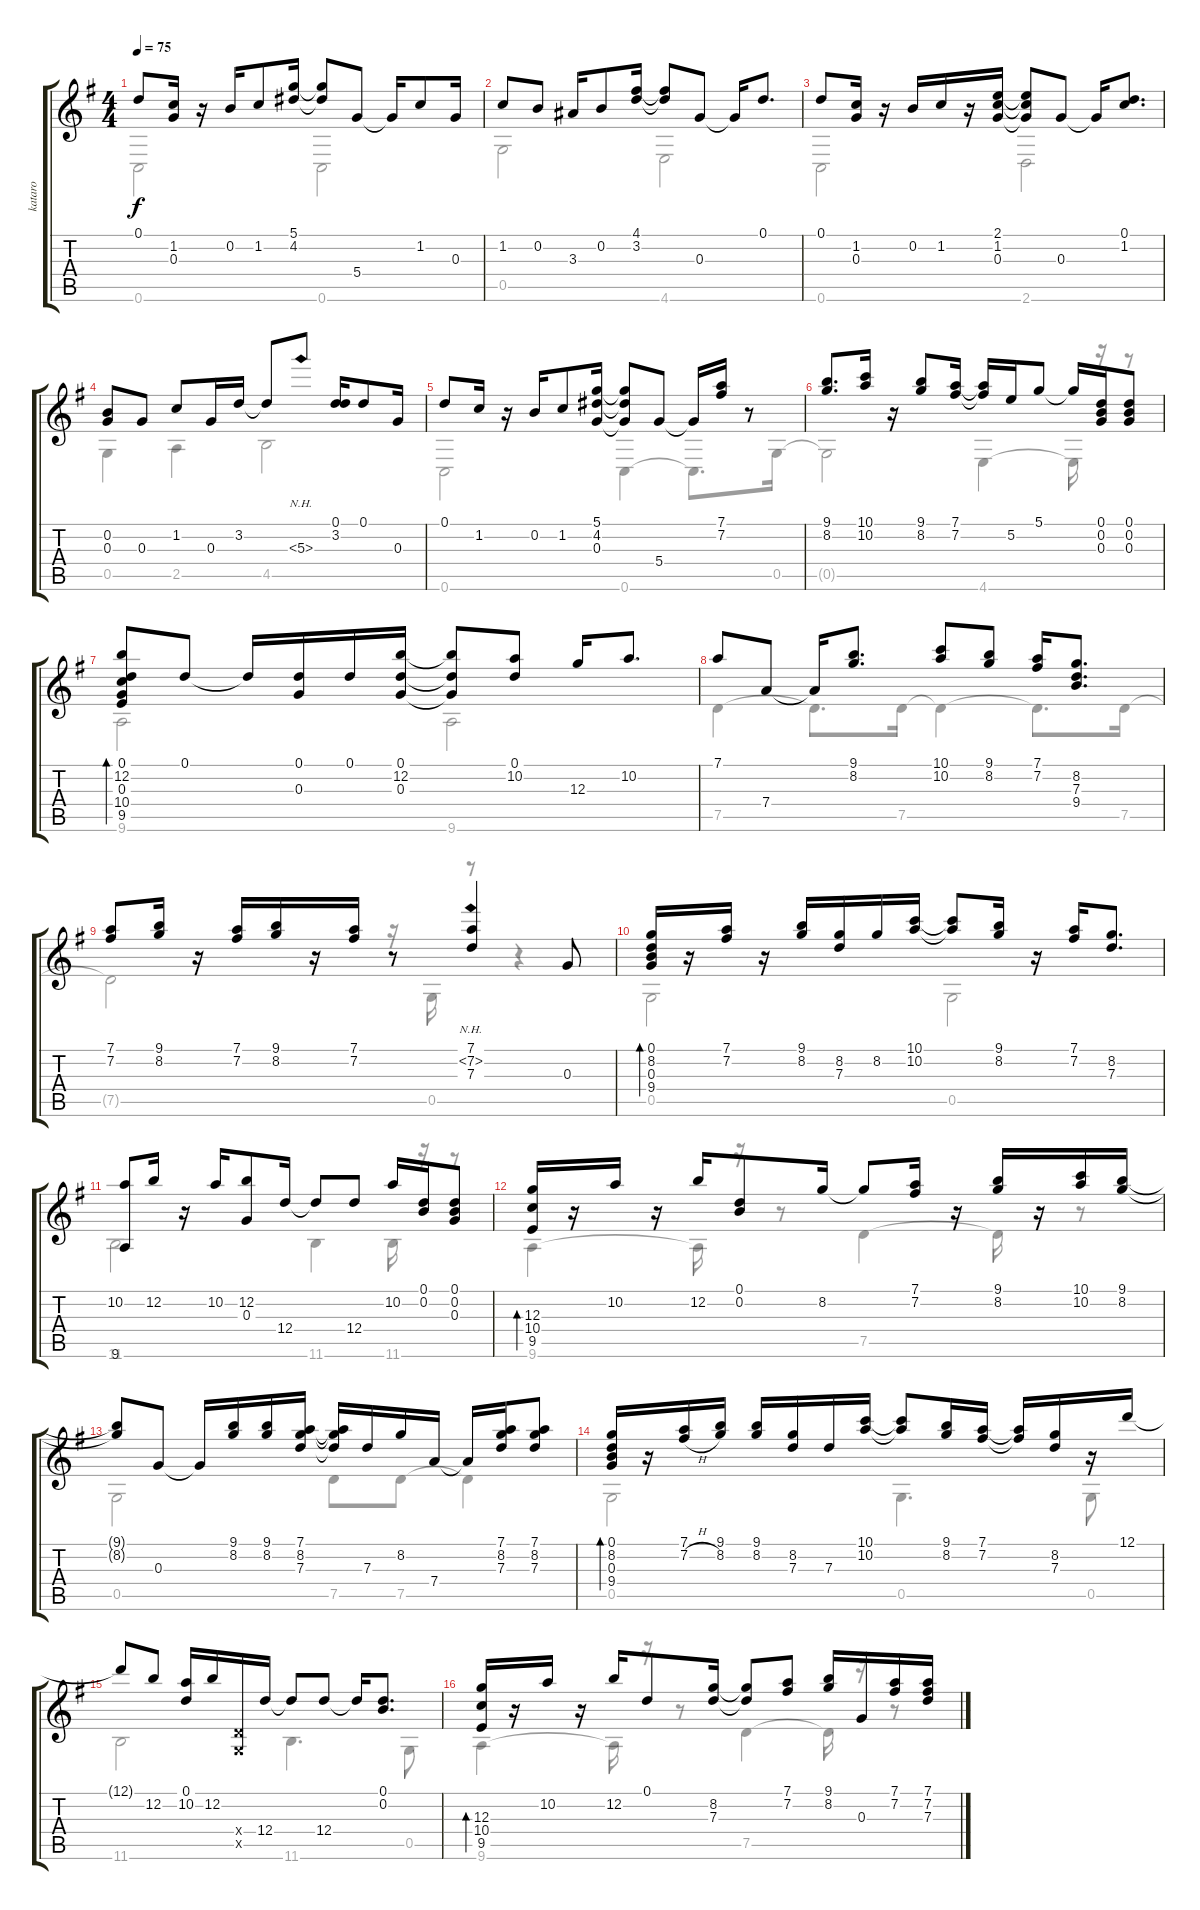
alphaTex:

\track ("kataro" "kataro") {instrument acousticguitarsteel}
\staff {score tabs}
\tuning (D4 B3 G3 D3 G2 C2) {hide}
\voice
\ts (4 4)
\tempo 75
\clef g2
\ks g
0.1.8{dy f} (1.2 0.3).16 r.16 0.2.16 1.2.8 (5.1 4.2).16 (5.1{t} 4.2{t}).8 5.4.8 5.4{t}.16 1.2.8 0.3.16 |
1.2.8 0.2.8 3.3.16 0.2.8 (4.1 3.2).16 (4.1{t} 3.2{t}).8 0.3.8 0.3{t}.16 0.1.8{d} |
0.1.8 (1.2 0.3).16 r.16 0.2.16 1.2.16 r.16 (2.1 1.2 0.3).16 (2.1{t} 1.2{t} 0.3{t}).8 0.3.8 0.3{t}.16 (0.1 1.2).8{d} |
(0.2 0.3).8 0.3.8 1.2.8 0.3.16 3.2.16 3.2{t}.8 5.3{nh}.8 (0.1 3.2).16 0.1.8 0.3.16 |
0.1.8 1.2.16 r.16 0.2.16 1.2.8 (5.1 4.2 0.3).16 (5.1{t} 4.2{t} 0.3{t}).8 5.4.8 5.4{t}.16 (7.1 7.2).16 r.8 |
(9.1 8.2).8{d} (10.1 10.2).16 r.16 (9.1 8.2).8 (7.1 7.2).16 (7.1{t} 7.2{t}).16 5.2.16 5.1.8 5.1{t}.16 (0.1 0.2 0.3).16 (0.1 0.2 0.3).8 |
(0.1 12.2 0.3 10.4 9.5).8{bd 60} 0.1.8 0.1{t}.16 (0.1 0.3).16 0.1.16 (0.1 12.2 0.3).16 (0.1{t} 12.2{t} 0.3{t}).8 (0.1 10.2).8 12.3.16 10.2.8{d} |
7.1.8 7.4.8 7.4{t}.16 (9.1 8.2).8{d} (10.1 10.2).8 (9.1 8.2).8 (7.1 7.2).16 (8.2 7.3 9.4).8{d} |
(7.1 7.2).8 (9.1 8.2).16 r.16 (7.1 7.2).16 (9.1 8.2).16 r.16 (7.1 7.2).16 r.8 (7.1 7.2{nh} 7.3).4 0.3.8 |
(0.1 8.2 0.3 9.4).16{bd 60} r.16 (7.1 7.2).16 r.16 (9.1 8.2).16 (8.2 7.3).16 8.2.16 (10.1 10.2).16 (10.1{t} 10.2{t}).8 (9.1 8.2).16 r.16 (7.1 7.2).16 (8.2 7.3).8{d} |
(10.2 9.6).8 12.2.16 r.16 10.2.16 (12.2 0.3).8 12.4.16 12.4{t}.8 12.4.8 10.2.16 (0.1 0.2).16 (0.1 0.2 0.3).8 |
(12.3 10.4 9.5).16{bd 60} r.16 10.2.16 r.16 12.2.16 (0.1 0.2).8 8.2.16 8.2{t}.8 (7.1 7.2).16 r.16 (9.1 8.2).16 r.16 (10.1 10.2).16 (9.1 8.2).16 |
(9.1{t} 8.2{t}).8 0.3.8 0.3{t}.16 (9.1 8.2).16 (9.1 8.2).16 (7.1 8.2 7.3).16 (7.1{t} 8.2{t} 7.3{t}).16 7.3.16 8.2.16 7.4.16 7.4{t}.16 (7.1 8.2 7.3).16 (7.1 8.2 7.3).8 |
(0.1 8.2 0.3 9.4).16{bd 60} r.16 (7.1 7.2{h}).16 (9.1 8.2).16 (9.1 8.2).16 (8.2 7.3).16 7.3.16 (10.1 10.2).16 (10.1{t} 10.2{t}).8 (9.1 8.2).16 (7.1 7.2).16 (7.1{t} 7.2{t}).16 (8.2 7.3).16 r.16 12.1.16 |
12.1{t}.8 12.2.8 (0.1 10.2).16 12.2.16 (0.4{x} 0.5{x}).16 12.4.16 12.4{t}.8 12.4.8 12.4{t}.16 (0.1 0.2).8{d} |
(12.3 10.4 9.5).16{bd 60} r.16 10.2.16 r.16 12.2.16 0.1.8 (8.2 7.3).16 (8.2{t} 7.3{t}).8 (7.1 7.2).8 (9.1 8.2).16 0.3.16 (7.1 7.2).16 (7.1 7.2 7.3).16
\voice
\clef g2
\ottava regular
\simile none
\ks g
0.6.2{dy f} 0.6.2 |
0.5.2 4.6.2 |
0.6.2 2.6.2 |
0.5.4 2.5.4 4.5.2 |
0.6.2 0.6.4 0.6{t}.8{d} 0.5.16 |
0.5{t}.2 4.6.4 4.6{t}.16 r.16 r.8 |
9.6.2 9.6.2 |
7.5.4 7.5{t}.8{d} 7.5.16 7.5{t}.4 7.5{t}.8{d} 7.5.16 |
7.5{t}.2 r.16 0.5.16 r.8 r.4 |
0.5.2 0.5.2 |
11.6.2 11.6.4 11.6.16 r.16 r.8 |
9.6.4 9.6{t}.16 r.16 r.8 7.5.4 7.5{t}.16 r.16 r.8 |
0.5.2 7.5.8 7.5.8 7.5{t}.4 |
0.5.2 0.5.4{d} 0.5.8 |
11.6.2 11.6.4{d} 0.5.8 |
9.6.4 9.6{t}.16 r.16 r.8 7.5.4 7.5{t}.16 r.16 r.8
